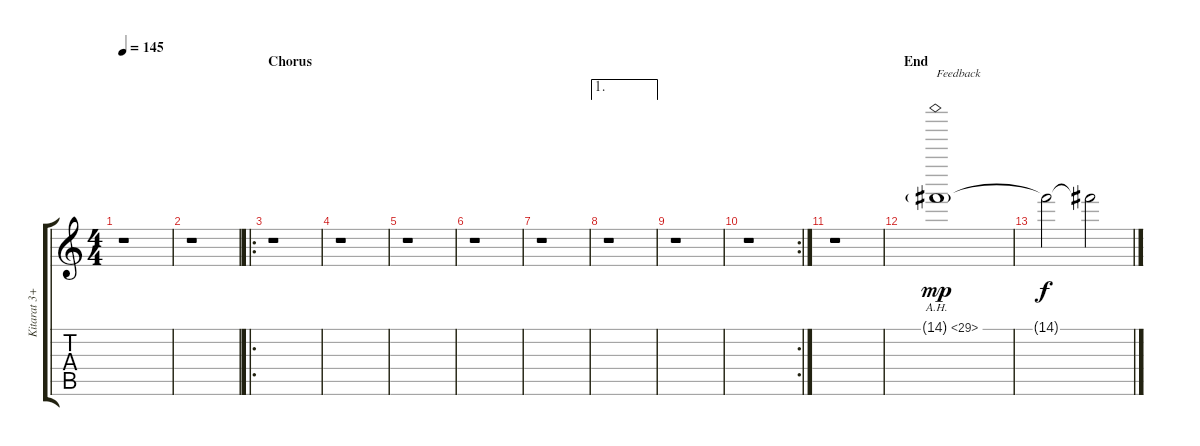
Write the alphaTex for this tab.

\track ("Kitarat 3+4 (Melodia/Säkeistöt)" "Kitarat 3+") {instrument distortionguitar}
\staff {score tabs}
\tuning (E4 B3 G3 D3 A2 D2) {hide}
\ts (4 4)
\tempo 145
\clef g2
\ks c
r.1{dy f} |
r.1 |
\ro
\section ("" "Chorus")
r.1 |
r.1 |
r.1 |
r.1 |
r.1 |
\ae 1
r.1 |
r.1 |
\rc 2
r.1 |
r.1 |
\section ("" "End")
14.1{ah 15 g}.1{txt "Feedback" dy mp volume 7} |
14.1{t}.2{dy f} 14.1{t}.2{volume 13}
